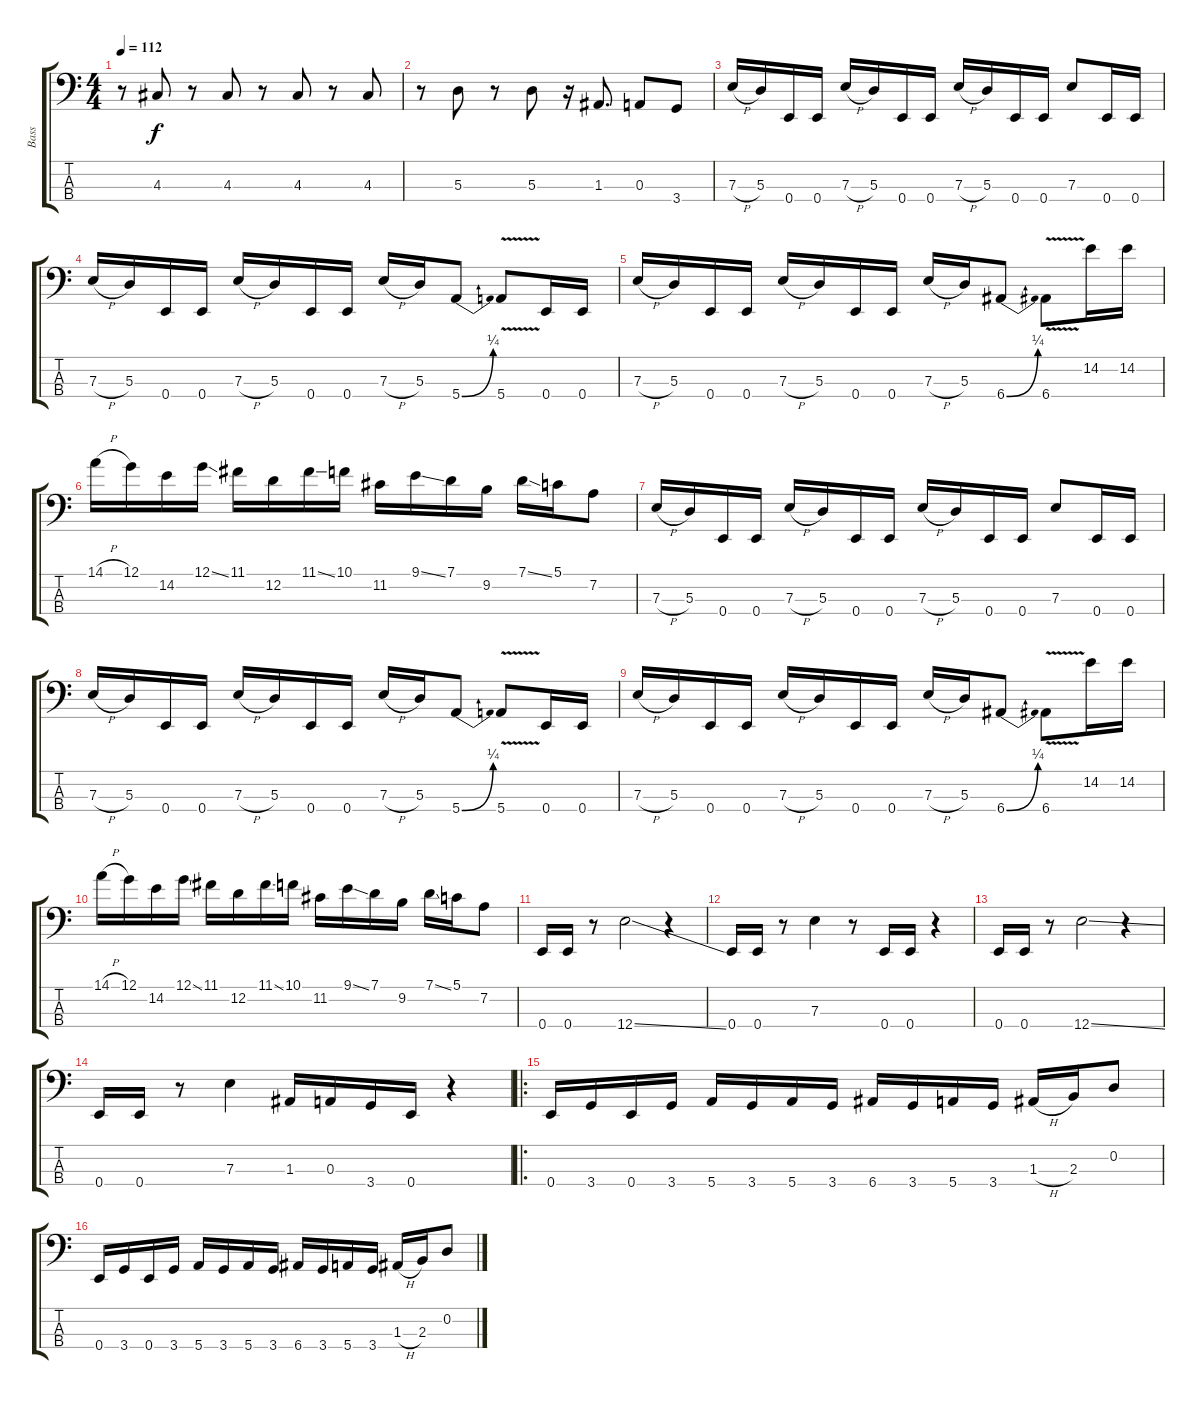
\track ("Bass" "Bass") {instrument electricbasspick}
\staff {score tabs}
\tuning (G2 D2 A1 E1) {hide}
\ts (4 4)
\tempo 112
\clef f4
\ks c
r.8{dy f} 4.3.8 r.8 4.3.8 r.8 4.3.8 r.8 4.3.8 |
r.8 5.3.8 r.8 5.3.8 r.16 1.3.8{d} 0.3.8 3.4.8 |
7.3{h}.16 5.3.16 0.4.16 0.4.16 7.3{h}.16 5.3.16 0.4.16 0.4.16 7.3{h}.16 5.3.16 0.4.16 0.4.16 7.3.8 0.4.16 0.4.16 |
7.3{h}.16 5.3.16 0.4.16 0.4.16 7.3{h}.16 5.3.16 0.4.16 0.4.16 7.3{h}.16 5.3.16 5.4{be (bend 0 0 60 1)}.8 5.4{v}.8 0.4.16 0.4.16 |
7.3{h}.16 5.3.16 0.4.16 0.4.16 7.3{h}.16 5.3.16 0.4.16 0.4.16 7.3{h}.16 5.3.16 6.4{be (bend 0 0 60 1)}.8 6.4{v}.8 14.2.16 14.2.16 |
14.1{h}.16 12.1.16 14.2.16 12.1{ss}.16 11.1.16 12.2.16 11.1{ss}.16 10.1.16 11.2.16 9.1{ss}.16 7.1.16 9.2.16 7.1{ss}.16 5.1.16 7.2.8 |
7.3{h}.16 5.3.16 0.4.16 0.4.16 7.3{h}.16 5.3.16 0.4.16 0.4.16 7.3{h}.16 5.3.16 0.4.16 0.4.16 7.3.8 0.4.16 0.4.16 |
7.3{h}.16 5.3.16 0.4.16 0.4.16 7.3{h}.16 5.3.16 0.4.16 0.4.16 7.3{h}.16 5.3.16 5.4{be (bend 0 0 60 1)}.8 5.4{v}.8 0.4.16 0.4.16 |
7.3{h}.16 5.3.16 0.4.16 0.4.16 7.3{h}.16 5.3.16 0.4.16 0.4.16 7.3{h}.16 5.3.16 6.4{be (bend 0 0 60 1)}.8 6.4{v}.8 14.2.16 14.2.16 |
14.1{h}.16 12.1.16 14.2.16 12.1{ss}.16 11.1.16 12.2.16 11.1{ss}.16 10.1.16 11.2.16 9.1{ss}.16 7.1.16 9.2.16 7.1{ss}.16 5.1.16 7.2.8 |
0.4.16 0.4.16 r.8 12.4{ss}.2 r.4 |
0.4.16 0.4.16 r.8 7.3.4 r.8 0.4.16 0.4.16 r.4 |
0.4.16 0.4.16 r.8 12.4{ss}.2 r.4 |
0.4.16 0.4.16 r.8 7.3.4 1.3.16 0.3.16 3.4.16 0.4.16 r.4 |
\ro
0.4.16 3.4.16 0.4.16 3.4.16 5.4.16 3.4.16 5.4.16 3.4.16 6.4.16 3.4.16 5.4.16 3.4.16 1.3{h}.16 2.3.16 0.2.8 |
0.4.16 3.4.16 0.4.16 3.4.16 5.4.16 3.4.16 5.4.16 3.4.16 6.4.16 3.4.16 5.4.16 3.4.16 1.3{h}.16 2.3.16 0.2.8
